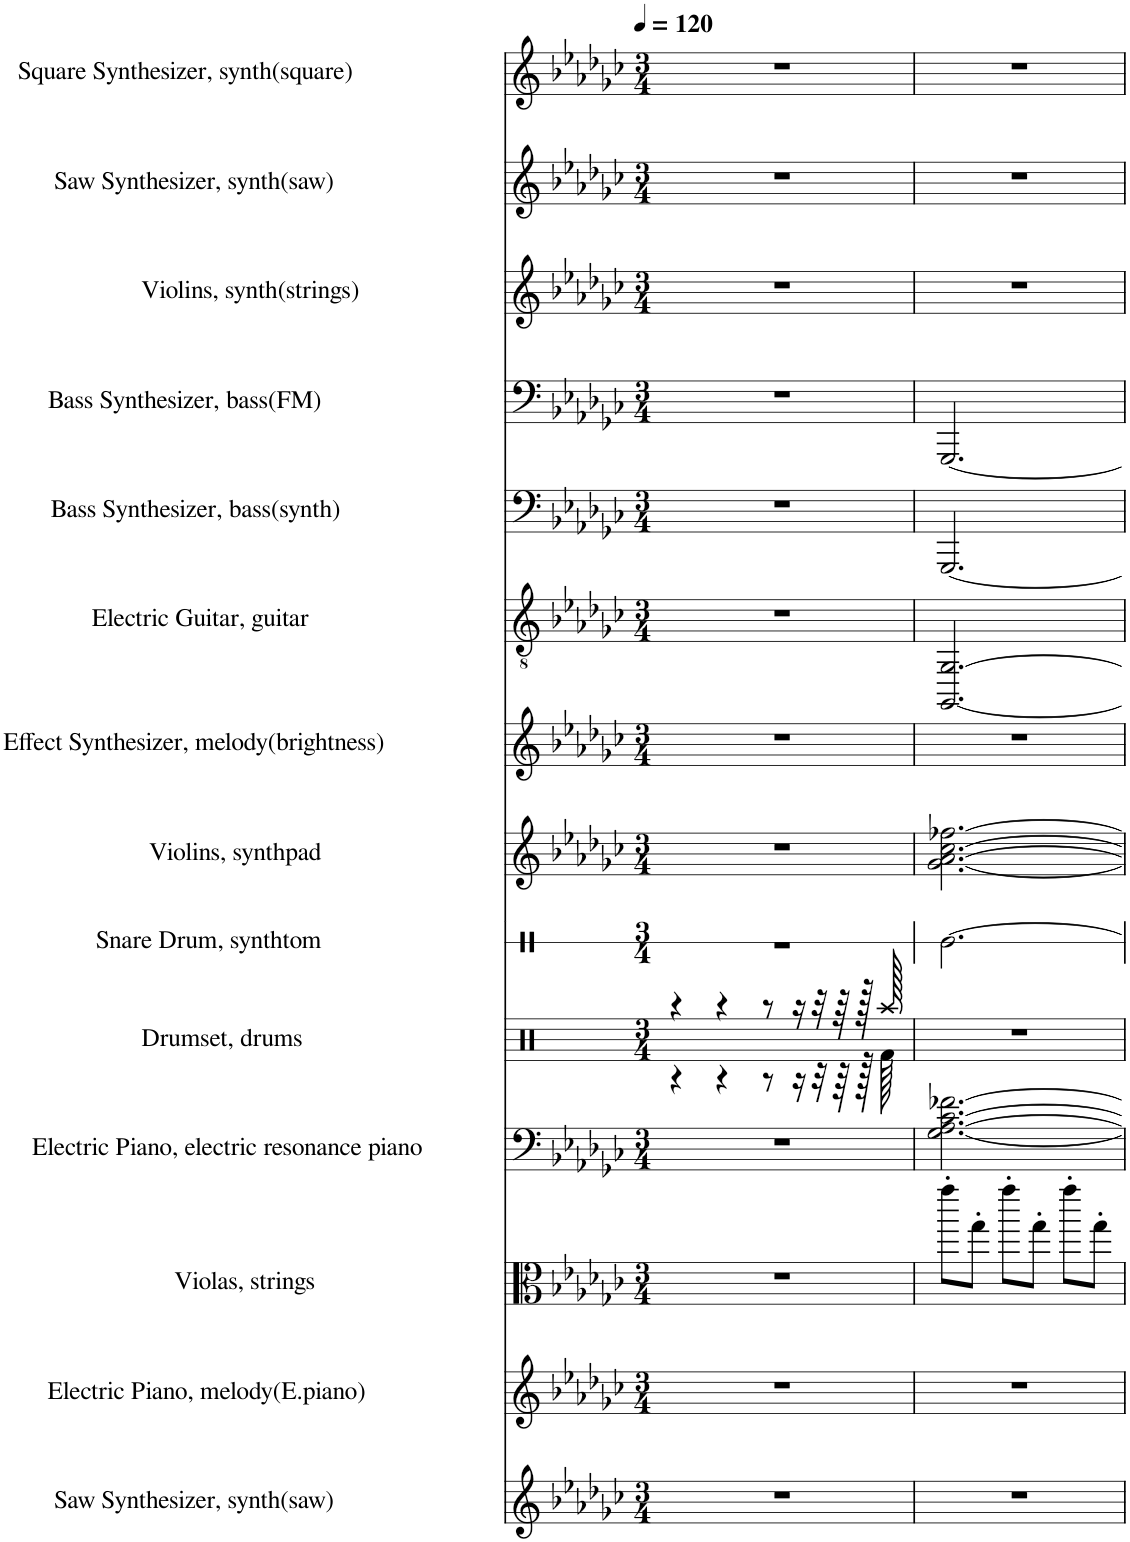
**kern	**kern	**kern	**kern	**kern	**kern	**kern	**kern	**kern	**kern	**kern	**kern	**kern	**kern
*part14	*part13	*part12	*part11	*part10	*part9	*part8	*part7	*part6	*part5	*part4	*part3	*part2	*part1
*staff14	*staff13	*staff12	*staff11	*staff10	*staff9	*staff8	*staff7	*staff6	*staff5	*staff4	*staff3	*staff2	*staff1
*I"Saw Synthesizer, synth(saw)	*I"Electric Piano, melody(E.piano)	*I"Violas, strings	*I"Electric Piano, electric resonance piano	*I"Drumset, drums	*I"Snare Drum, synthtom	*I"Violins, synthpad	*I"Effect Synthesizer, melody(brightness)	*I"Electric Guitar, guitar	*I"Bass Synthesizer, bass(synth)	*I"Bass Synthesizer, bass(FM)	*I"Violins, synth(strings)	*I"Saw Synthesizer, synth(saw)	*I"Square Synthesizer, synth(square)
*I'Synth.	*I'El. Pno.	*I'Vlas.	*I'El. Pno.	*I'Drs.	*I'Sn. Dr.	*I'Vlns.	*I'Synth.	*I'El. Guit.	*I'Synth.	*I'Synth.	*I'Vlns.	*I'Synth.	*I'Synth.
*	*	*	*	*	*stria1	*	*	*	*	*	*	*	*
*clefG2	*clefG2	*clefC3	*clefF4	*clefX	*clefX	*clefG2	*clefG2	*clefGv2	*clefF4	*clefF4	*clefG2	*clefG2	*clefG2
*k[b-e-a-d-g-c-]	*k[b-e-a-d-g-c-]	*k[b-e-a-d-g-c-]	*k[b-e-a-d-g-c-]	*k[]	*k[b-e-a-d-g-c-]	*k[b-e-a-d-g-c-]	*k[b-e-a-d-g-c-]	*k[b-e-a-d-g-c-]	*k[b-e-a-d-g-c-]	*k[b-e-a-d-g-c-]	*k[b-e-a-d-g-c-]	*k[b-e-a-d-g-c-]	*k[b-e-a-d-g-c-]
*M3/4	*M3/4	*M3/4	*M3/4	*M3/4	*M3/4	*M3/4	*M3/4	*M3/4	*M3/4	*M3/4	*M3/4	*M3/4	*M3/4
*MM120	*MM120	*MM120	*MM120	*MM120	*MM120	*MM120	*MM120	*MM120	*MM120	*MM120	*MM120	*MM120	*MM120
=1	=1	=1	=1	=1	=1	=1	=1	=1	=1	=1	=1	=1	=1
*	*	*	*	*^	*	*	*	*	*	*	*	*	*
2.r	2.r	2.r	2.r	4r	4r	2.r	2.r	2.r	2.r	2.r	2.r	2.r	2.r	2.r
.	.	.	.	4r	4r	.	.	.	.	.	.	.	.	.
.	.	.	.	8r	8r	.	.	.	.	.	.	.	.	.
.	.	.	.	16r	16r	.	.	.	.	.	.	.	.	.
.	.	.	.	32r	32r	.	.	.	.	.	.	.	.	.
.	.	.	.	64r	64r	.	.	.	.	.	.	.	.	.
.	.	.	.	128r	128r	.	.	.	.	.	.	.	.	.
.	.	.	.	128Raa/	128Rf\	.	.	.	.	.	.	.	.	.
*	*	*	*	*v	*v	*	*	*	*	*	*	*	*	*
=2	=2	=2	=2	=2	=2	=2	=2	=2	=2	=2	=2	=2	=2
2.r	2.r	8ggg-'\L	[2.G-\ [2.A-\ [2.c-\ [2.f-X\	2.r	[2.Re\	[2.g-\ [2.a-\ [2.cc-\ [2.ff-X\	2.r	[2.GGG-/ [2.GG-/	[2.GGG-/	[2.GGG-/	2.r	2.r	2.r
.	.	8gg-'\J	.	.	.	.	.	.	.	.	.	.	.
.	.	8ggg-'\L	.	.	.	.	.	.	.	.	.	.	.
.	.	8gg-'\J	.	.	.	.	.	.	.	.	.	.	.
.	.	8ggg-'\L	.	.	.	.	.	.	.	.	.	.	.
.	.	8gg-'\J	.	.	.	.	.	.	.	.	.	.	.
=	=	=	=	=	=	=	=	=	=	=	=	=	=
*-	*-	*-	*-	*-	*-	*-	*-	*-	*-	*-	*-	*-	*-
